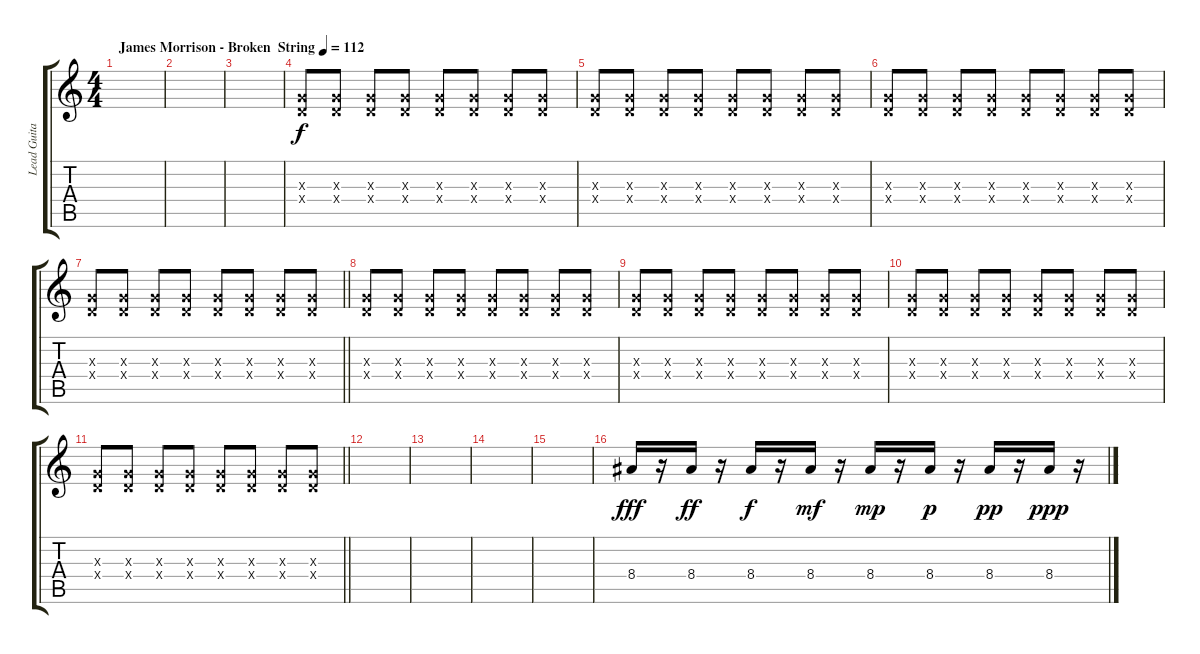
\track ("Lead Guitar" "Lead Guita") {instrument distortionguitar}
\staff {score tabs}
\tuning (E4 B3 G3 D3 A2 E2) {hide}
\ts (4 4)
\tempo (112 "James Morrison - Broken  String")
\clef g2
\ks c
|
|
|
(0.3{x} 0.4{x}).8 (0.3{x} 0.4{x}).8 (0.3{x} 0.4{x}).8 (0.3{x} 0.4{x}).8 (0.3{x} 0.4{x}).8 (0.3{x} 0.4{x}).8 (0.3{x} 0.4{x}).8 (0.3{x} 0.4{x}).8 |
(0.3{x} 0.4{x}).8 (0.3{x} 0.4{x}).8 (0.3{x} 0.4{x}).8 (0.3{x} 0.4{x}).8 (0.3{x} 0.4{x}).8 (0.3{x} 0.4{x}).8 (0.3{x} 0.4{x}).8 (0.3{x} 0.4{x}).8 |
(0.3{x} 0.4{x}).8 (0.3{x} 0.4{x}).8 (0.3{x} 0.4{x}).8 (0.3{x} 0.4{x}).8 (0.3{x} 0.4{x}).8 (0.3{x} 0.4{x}).8 (0.3{x} 0.4{x}).8 (0.3{x} 0.4{x}).8 |
\barLineRight lightlight
(0.3{x} 0.4{x}).8 (0.3{x} 0.4{x}).8 (0.3{x} 0.4{x}).8 (0.3{x} 0.4{x}).8 (0.3{x} 0.4{x}).8 (0.3{x} 0.4{x}).8 (0.3{x} 0.4{x}).8 (0.3{x} 0.4{x}).8 |
(0.3{x} 0.4{x}).8 (0.3{x} 0.4{x}).8 (0.3{x} 0.4{x}).8 (0.3{x} 0.4{x}).8 (0.3{x} 0.4{x}).8 (0.3{x} 0.4{x}).8 (0.3{x} 0.4{x}).8 (0.3{x} 0.4{x}).8 |
(0.3{x} 0.4{x}).8 (0.3{x} 0.4{x}).8 (0.3{x} 0.4{x}).8 (0.3{x} 0.4{x}).8 (0.3{x} 0.4{x}).8 (0.3{x} 0.4{x}).8 (0.3{x} 0.4{x}).8 (0.3{x} 0.4{x}).8 |
(0.3{x} 0.4{x}).8 (0.3{x} 0.4{x}).8 (0.3{x} 0.4{x}).8 (0.3{x} 0.4{x}).8 (0.3{x} 0.4{x}).8 (0.3{x} 0.4{x}).8 (0.3{x} 0.4{x}).8 (0.3{x} 0.4{x}).8 |
\barLineRight lightlight
(0.3{x} 0.4{x}).8 (0.3{x} 0.4{x}).8 (0.3{x} 0.4{x}).8 (0.3{x} 0.4{x}).8 (0.3{x} 0.4{x}).8 (0.3{x} 0.4{x}).8 (0.3{x} 0.4{x}).8 (0.3{x} 0.4{x}).8 |
|
|
|
|
8.4.16{dy fff} r.16 8.4.16{dy ff} r.16 8.4.16{dy f} r.16 8.4.16{dy mf} r.16 8.4.16{dy mp} r.16 8.4.16{dy p} r.16 8.4.16{dy pp} r.16 8.4.16{dy ppp} r.16
